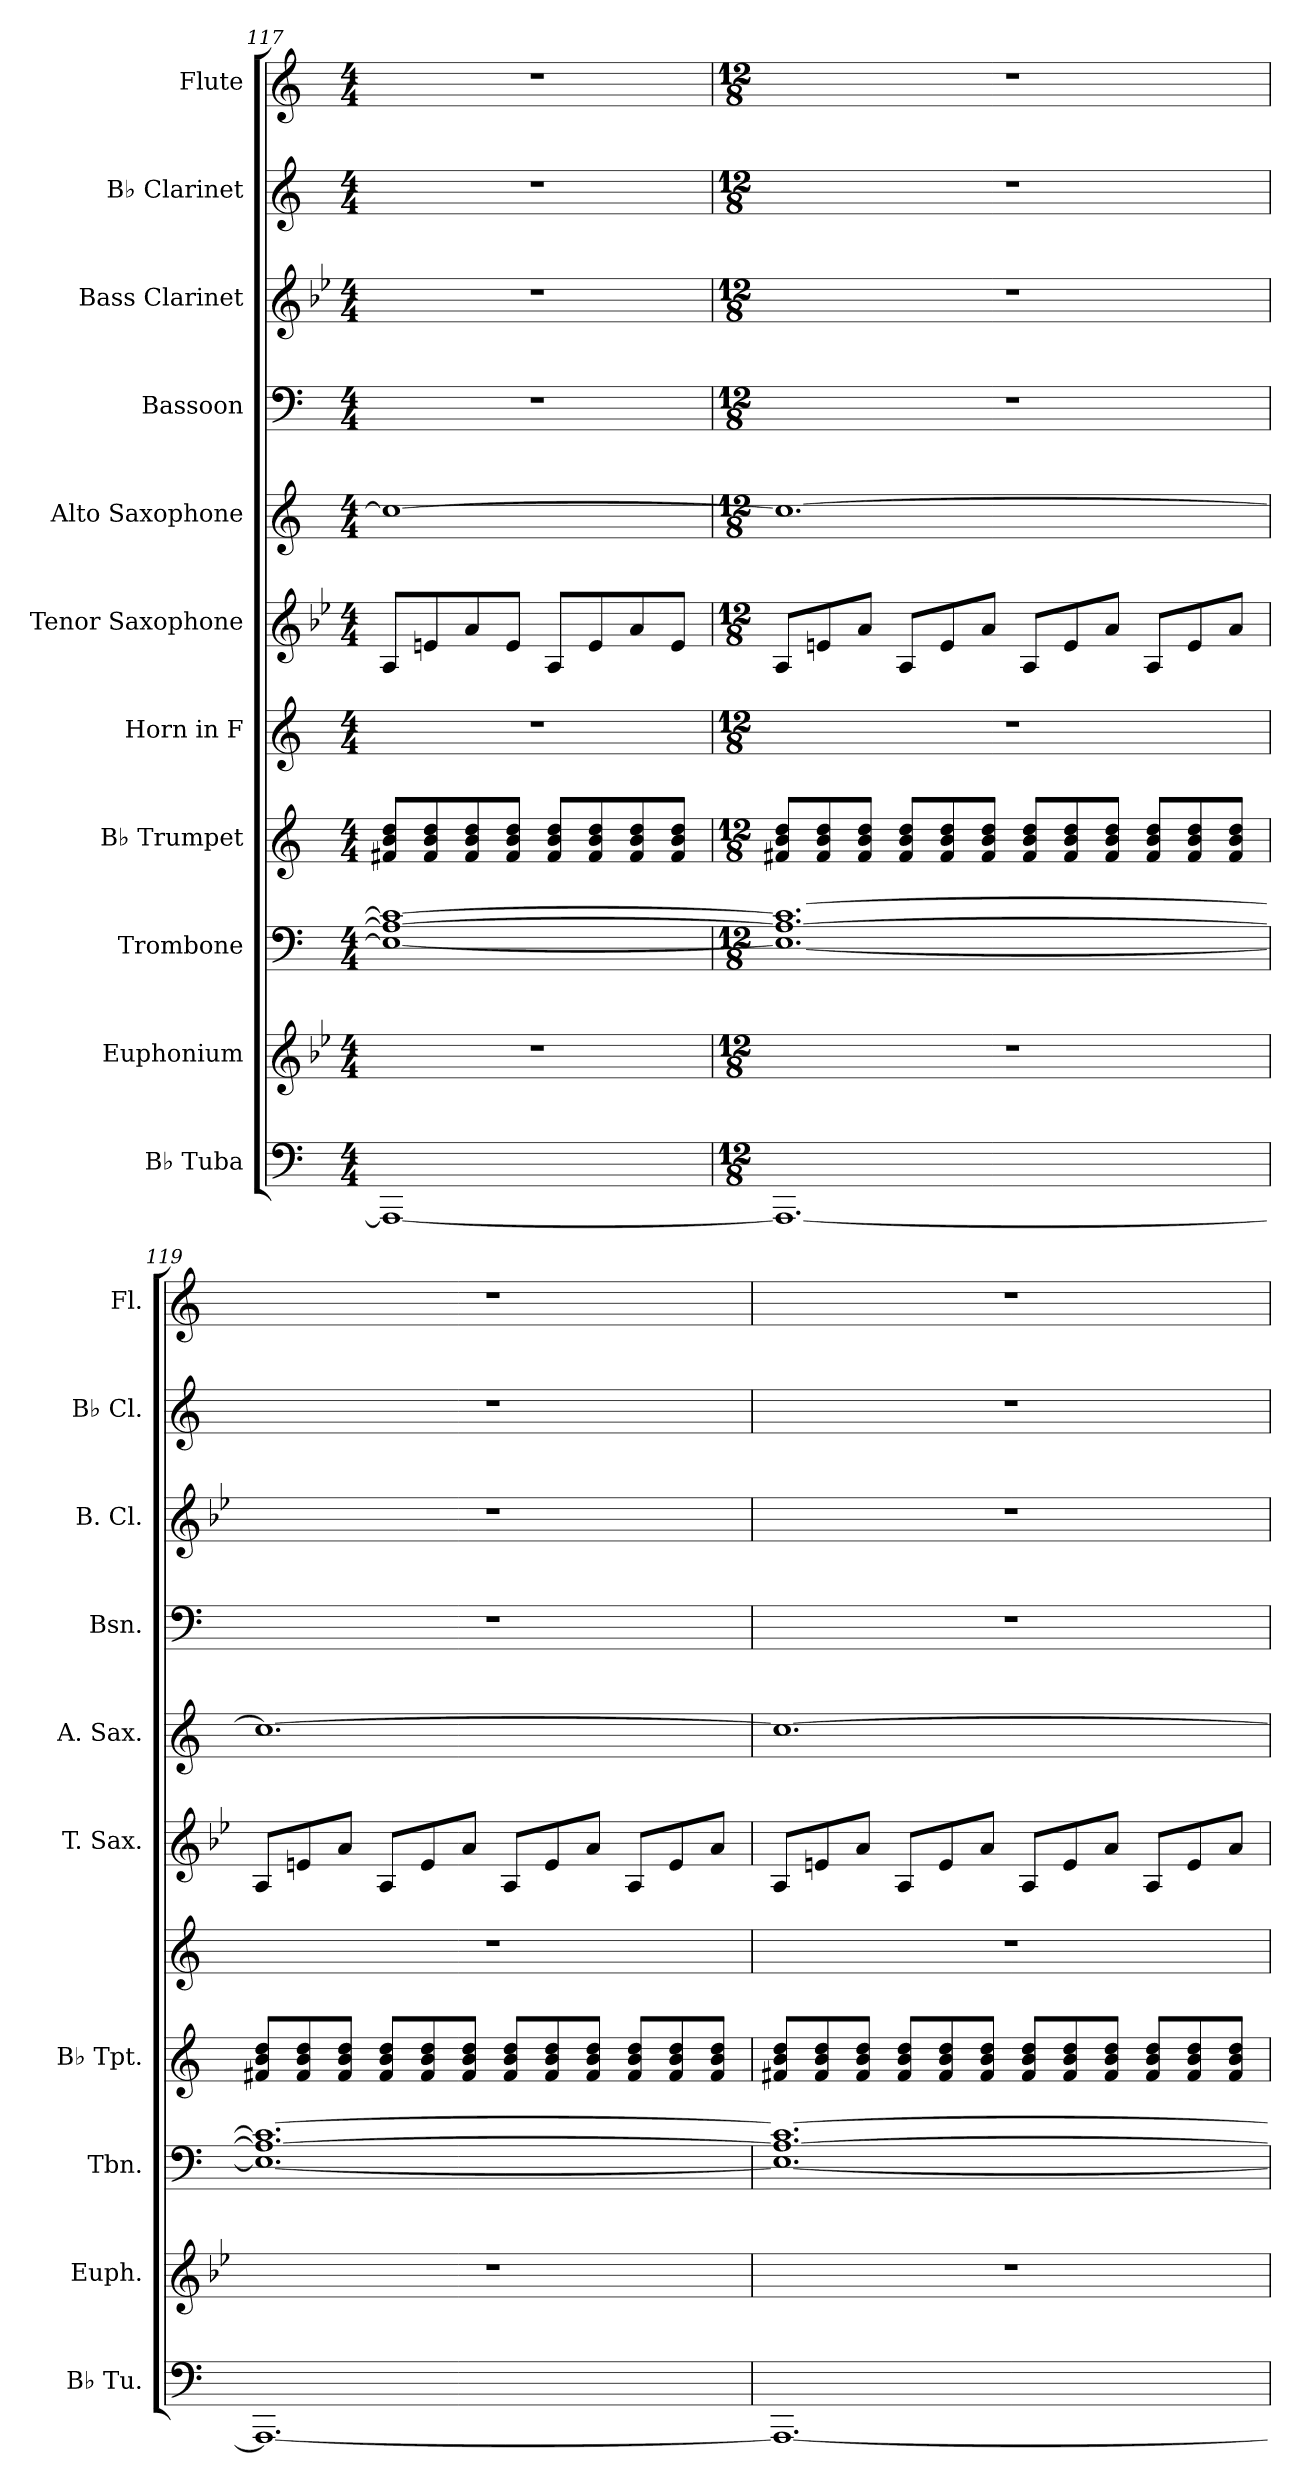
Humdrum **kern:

**kern	**kern	**kern	**kern	**kern	**kern	**kern	**kern	**kern	**kern	**kern
*part11	*part10	*part9	*part8	*part7	*part6	*part5	*part4	*part3	*part2	*part1
*staff11	*staff10	*staff9	*staff8	*staff7	*staff6	*staff5	*staff4	*staff3	*staff2	*staff1
*I"B♭ Tuba	*I"Euphonium	*I"Trombone	*I"B♭ Trumpet	*I"Horn in F	*I"Tenor Saxophone	*I"Alto Saxophone	*I"Bassoon	*I"Bass Clarinet	*I"B♭ Clarinet	*I"Flute
*I'B♭ Tu.	*I'Euph.	*I'Tbn.	*I'B♭ Tpt.	*	*I'T. Sax.	*I'A. Sax.	*I'Bsn.	*I'B. Cl.	*I'B♭ Cl.	*I'Fl.
!!LO:PB:g=z
*clefF4	*clefG2	*clefF4	*clefG2	*clefG2	*clefG2	*clefG2	*clefF4	*clefG2	*clefG2	*clefG2
*	*ITrd8c14	*	*ITrd1c2	*ITrd4c7	*ITrd8c14	*ITrd5c9	*	*ITrd8c14	*ITrd1c2	*
*k[]	*k[b-e-]	*k[]	*k[b-e-]	*k[b-]	*k[b-e-]	*k[b-e-a-]	*k[]	*k[b-e-]	*k[b-e-]	*k[]
*M4/4	*M4/4	*M4/4	*M4/4	*M4/4	*M4/4	*M4/4	*M4/4	*M4/4	*M4/4	*M4/4
=117	=117	=117	=117	=117	=117	=117	=117	=117	=117	=117
1AAA_	1r	1E_ 1A_ 1c_	8en/ 8a/ 8cc/L	1r	8AA/L	1e_	1r	1r	1r	1r
.	.	.	8e/ 8a/ 8cc/	.	8En/	.	.	.	.	.
.	.	.	8e/ 8a/ 8cc/	.	8A/	.	.	.	.	.
.	.	.	8e/ 8a/ 8cc/J	.	8E/J	.	.	.	.	.
.	.	.	8e/ 8a/ 8cc/L	.	8AA/L	.	.	.	.	.
.	.	.	8e/ 8a/ 8cc/	.	8E/	.	.	.	.	.
.	.	.	8e/ 8a/ 8cc/	.	8A/	.	.	.	.	.
.	.	.	8e/ 8a/ 8cc/J	.	8E/J	.	.	.	.	.
=118	=118	=118	=118	=118	=118	=118	=118	=118	=118	=118
*M12/8	*M12/8	*M12/8	*M12/8	*M12/8	*M12/8	*M12/8	*M12/8	*M12/8	*M12/8	*M12/8
1.AAA_	1.r	1.E_ 1.A_ 1.c_	8en/ 8a/ 8cc/L	1.r	8AA/L	1.e_	1.r	1.r	1.r	1.r
.	.	.	8e/ 8a/ 8cc/	.	8En/	.	.	.	.	.
.	.	.	8e/ 8a/ 8cc/J	.	8A/J	.	.	.	.	.
.	.	.	8e/ 8a/ 8cc/L	.	8AA/L	.	.	.	.	.
.	.	.	8e/ 8a/ 8cc/	.	8E/	.	.	.	.	.
.	.	.	8e/ 8a/ 8cc/J	.	8A/J	.	.	.	.	.
.	.	.	8e/ 8a/ 8cc/L	.	8AA/L	.	.	.	.	.
.	.	.	8e/ 8a/ 8cc/	.	8E/	.	.	.	.	.
.	.	.	8e/ 8a/ 8cc/J	.	8A/J	.	.	.	.	.
.	.	.	8e/ 8a/ 8cc/L	.	8AA/L	.	.	.	.	.
.	.	.	8e/ 8a/ 8cc/	.	8E/	.	.	.	.	.
.	.	.	8e/ 8a/ 8cc/J	.	8A/J	.	.	.	.	.
=119	=119	=119	=119	=119	=119	=119	=119	=119	=119	=119
1.AAA_	1.r	1.E_ 1.A_ 1.c_	8en/ 8a/ 8cc/L	1.r	8AA/L	1.e_	1.r	1.r	1.r	1.r
.	.	.	8e/ 8a/ 8cc/	.	8En/	.	.	.	.	.
.	.	.	8e/ 8a/ 8cc/J	.	8A/J	.	.	.	.	.
.	.	.	8e/ 8a/ 8cc/L	.	8AA/L	.	.	.	.	.
.	.	.	8e/ 8a/ 8cc/	.	8E/	.	.	.	.	.
.	.	.	8e/ 8a/ 8cc/J	.	8A/J	.	.	.	.	.
.	.	.	8e/ 8a/ 8cc/L	.	8AA/L	.	.	.	.	.
.	.	.	8e/ 8a/ 8cc/	.	8E/	.	.	.	.	.
.	.	.	8e/ 8a/ 8cc/J	.	8A/J	.	.	.	.	.
.	.	.	8e/ 8a/ 8cc/L	.	8AA/L	.	.	.	.	.
.	.	.	8e/ 8a/ 8cc/	.	8E/	.	.	.	.	.
.	.	.	8e/ 8a/ 8cc/J	.	8A/J	.	.	.	.	.
!!LO:PB:g=z
=120	=120	=120	=120	=120	=120	=120	=120	=120	=120	=120
1.AAA_	1.r	1.E_ 1.A_ 1.c_	8en/ 8a/ 8cc/L	1.r	8AA/L	1.e_	1.r	1.r	1.r	1.r
.	.	.	8e/ 8a/ 8cc/	.	8En/	.	.	.	.	.
.	.	.	8e/ 8a/ 8cc/J	.	8A/J	.	.	.	.	.
.	.	.	8e/ 8a/ 8cc/L	.	8AA/L	.	.	.	.	.
.	.	.	8e/ 8a/ 8cc/	.	8E/	.	.	.	.	.
.	.	.	8e/ 8a/ 8cc/J	.	8A/J	.	.	.	.	.
.	.	.	8e/ 8a/ 8cc/L	.	8AA/L	.	.	.	.	.
.	.	.	8e/ 8a/ 8cc/	.	8E/	.	.	.	.	.
.	.	.	8e/ 8a/ 8cc/J	.	8A/J	.	.	.	.	.
.	.	.	8e/ 8a/ 8cc/L	.	8AA/L	.	.	.	.	.
.	.	.	8e/ 8a/ 8cc/	.	8E/	.	.	.	.	.
.	.	.	8e/ 8a/ 8cc/J	.	8A/J	.	.	.	.	.
=	=	=	=	=	=	=	=	=	=	=
*-	*-	*-	*-	*-	*-	*-	*-	*-	*-	*-
